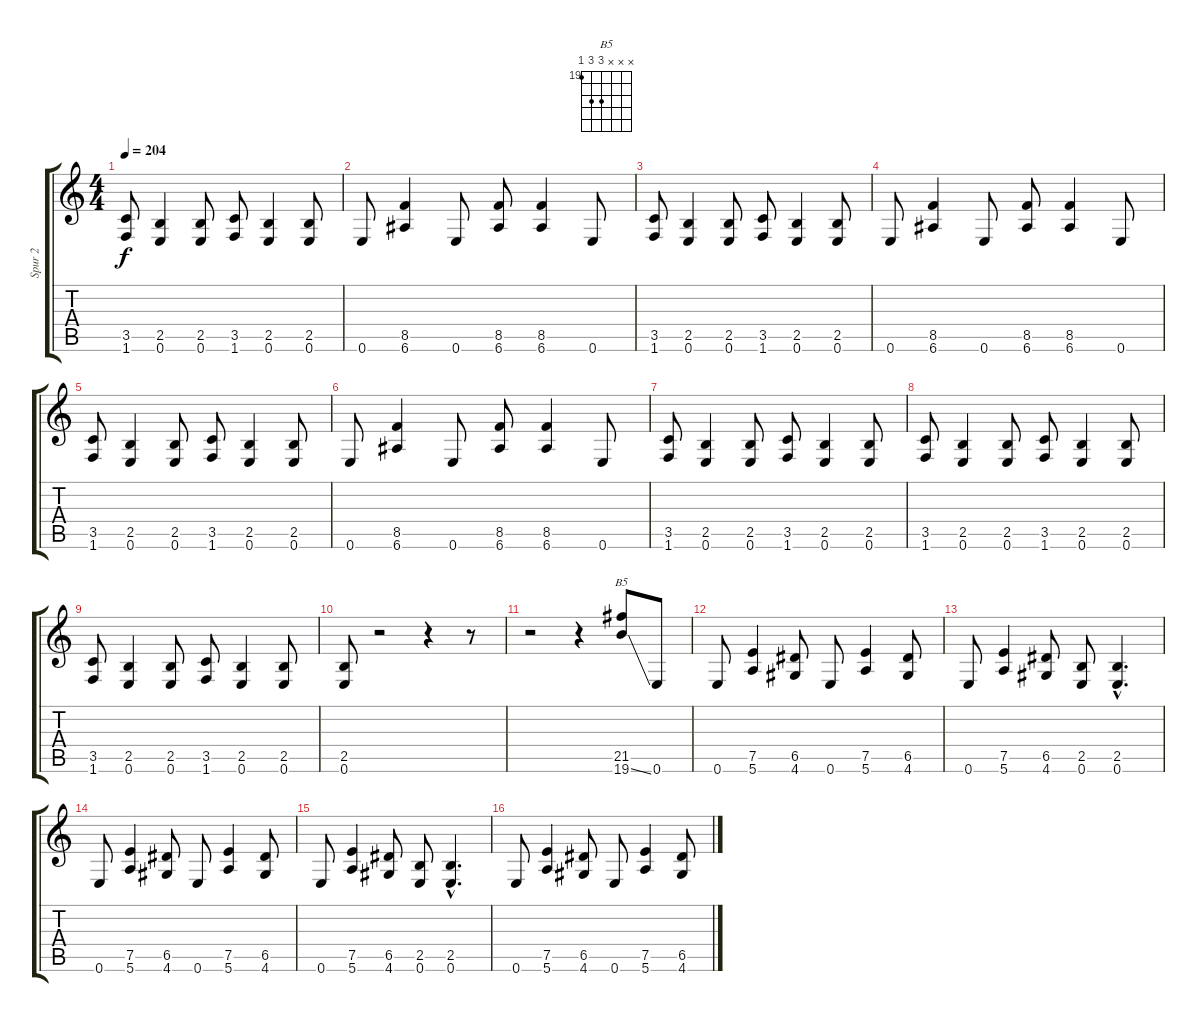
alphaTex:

\track ("Spur 2" "Spur 2") {instrument distortionguitar}
\staff {score tabs}
\tuning (E4 B3 G3 D3 A2 E2) {hide}
\chord ("B5" x x x 21 21 19) {firstfret 19}
\ts (4 4)
\tempo 204
\clef g2
\ks c
(3.5 1.6).8{dy f} (2.5 0.6).4 (2.5 0.6).8 (3.5 1.6).8 (2.5 0.6).4 (2.5 0.6).8 |
0.6.8 (8.5 6.6).4 0.6.8 (8.5 6.6).8 (8.5 6.6).4 0.6.8 |
(3.5 1.6).8 (2.5 0.6).4 (2.5 0.6).8 (3.5 1.6).8 (2.5 0.6).4 (2.5 0.6).8 |
0.6.8 (8.5 6.6).4 0.6.8 (8.5 6.6).8 (8.5 6.6).4 0.6.8 |
(3.5 1.6).8 (2.5 0.6).4 (2.5 0.6).8 (3.5 1.6).8 (2.5 0.6).4 (2.5 0.6).8 |
0.6.8 (8.5 6.6).4 0.6.8 (8.5 6.6).8 (8.5 6.6).4 0.6.8 |
(3.5 1.6).8 (2.5 0.6).4 (2.5 0.6).8 (3.5 1.6).8 (2.5 0.6).4 (2.5 0.6).8 |
(3.5 1.6).8 (2.5 0.6).4 (2.5 0.6).8 (3.5 1.6).8 (2.5 0.6).4 (2.5 0.6).8 |
(3.5 1.6).8 (2.5 0.6).4 (2.5 0.6).8 (3.5 1.6).8 (2.5 0.6).4 (2.5 0.6).8 |
(2.5 0.6).8 r.2 r.4 r.8 |
r.2 r.4 (21.5 19.6{ss}).8{ch "B5"} 0.6.8 |
0.6.8 (7.5 5.6).4 (6.5 4.6).8 0.6.8 (7.5 5.6).4 (6.5 4.6).8 |
0.6.8 (7.5 5.6).4 (6.5 4.6).8 (2.5 0.6).8 (2.5{hac} 0.6{hac}).4{d} |
0.6.8 (7.5 5.6).4 (6.5 4.6).8 0.6.8 (7.5 5.6).4 (6.5 4.6).8 |
0.6.8 (7.5 5.6).4 (6.5 4.6).8 (2.5 0.6).8 (2.5{hac} 0.6{hac}).4{d} |
0.6.8 (7.5 5.6).4 (6.5 4.6).8 0.6.8 (7.5 5.6).4 (6.5 4.6).8
